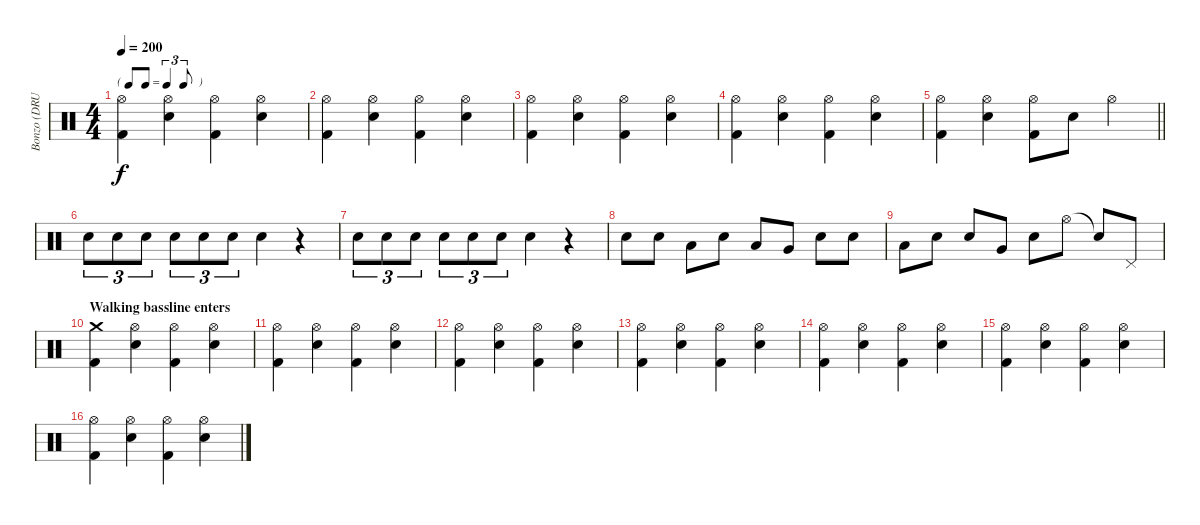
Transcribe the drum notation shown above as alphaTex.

\track ("Bonzo (DRUMS)" "Bonzo (DRU") {instrument percussion}
\staff {score}
\articulation defaults
\ts (4 4)
\tf triplet8th
\tempo 200
\clef neutral
\ks c
("Hi-Hat (open)" "Kick (hit) 2").4{dy f} ("Hi-Hat (open)" "Snare (hit) 2").4 ("Hi-Hat (open)" "Kick (hit) 2").4 ("Hi-Hat (open)" "Snare (hit) 2").4 |
("Hi-Hat (open)" "Kick (hit) 2").4 ("Hi-Hat (open)" "Snare (hit) 2").4 ("Hi-Hat (open)" "Kick (hit) 2").4 ("Hi-Hat (open)" "Snare (hit) 2").4 |
("Hi-Hat (open)" "Kick (hit) 2").4 ("Hi-Hat (open)" "Snare (hit) 2").4 ("Hi-Hat (open)" "Kick (hit) 2").4 ("Hi-Hat (open)" "Snare (hit) 2").4 |
("Hi-Hat (open)" "Kick (hit) 2").4 ("Hi-Hat (open)" "Snare (hit) 2").4 ("Hi-Hat (open)" "Kick (hit) 2").4 ("Hi-Hat (open)" "Snare (hit) 2").4 |
\barLineRight lightlight
("Hi-Hat (open)" "Kick (hit) 2").4 ("Hi-Hat (open)" "Snare (hit) 2").4 ("Hi-Hat (open)" "Kick (hit) 2").8 "Snare (hit) 2".8 "Hi-Hat (open)".4 |
"Snare (hit) 2".8{tu (3 2)} "Snare (hit) 2".8{tu (3 2)} "Snare (hit) 2".8{tu (3 2)} "Snare (hit) 2".8{tu (3 2)} "Snare (hit) 2".8{tu (3 2)} "Snare (hit) 2".8{tu (3 2)} "Snare (hit) 2".4 r.4 |
"Snare (hit) 2".8{tu (3 2)} "Snare (hit) 2".8{tu (3 2)} "Snare (hit) 2".8{tu (3 2)} "Snare (hit) 2".8{tu (3 2)} "Snare (hit) 2".8{tu (3 2)} "Snare (hit) 2".8{tu (3 2)} "Snare (hit) 2".4 r.4 |
"Snare (hit) 2".8 "Snare (hit) 2".8 "Low Tom (hit)".8 "Snare (hit) 2".8 "Low Tom (hit)".8 "Very Low Tom (hit)".8 "Snare (hit) 2".8 "Snare (hit) 2".8 |
"Low Tom (hit)".8 "Snare (hit) 2".8 "Snare (hit) 2".8 "Very Low Tom (hit)".8 "Snare (hit) 2".8 "Hi-Hat (open)".8 "Snare (hit)"{t}.8 "Pedal Hi-Hat (hit)".8 |
\section ("" "Walking bassline enters")
("Crash medium (hit)" "Kick (hit) 2").4 ("Hi-Hat (open)" "Snare (hit) 2").4 ("Hi-Hat (open)" "Kick (hit) 2").4 ("Hi-Hat (open)" "Snare (hit) 2").4 |
("Hi-Hat (open)" "Kick (hit) 2").4 ("Hi-Hat (open)" "Snare (hit) 2").4 ("Hi-Hat (open)" "Kick (hit) 2").4 ("Hi-Hat (open)" "Snare (hit) 2").4 |
("Hi-Hat (open)" "Kick (hit) 2").4 ("Hi-Hat (open)" "Snare (hit) 2").4 ("Hi-Hat (open)" "Kick (hit) 2").4 ("Hi-Hat (open)" "Snare (hit) 2").4 |
("Hi-Hat (open)" "Kick (hit) 2").4 ("Hi-Hat (open)" "Snare (hit) 2").4 ("Hi-Hat (open)" "Kick (hit) 2").4 ("Hi-Hat (open)" "Snare (hit) 2").4 |
("Hi-Hat (open)" "Kick (hit) 2").4 ("Hi-Hat (open)" "Snare (hit) 2").4 ("Hi-Hat (open)" "Kick (hit) 2").4 ("Hi-Hat (open)" "Snare (hit) 2").4 |
("Hi-Hat (open)" "Kick (hit) 2").4 ("Hi-Hat (open)" "Snare (hit) 2").4 ("Hi-Hat (open)" "Kick (hit) 2").4 ("Hi-Hat (open)" "Snare (hit) 2").4 |
("Hi-Hat (open)" "Kick (hit) 2").4 ("Hi-Hat (open)" "Snare (hit) 2").4 ("Hi-Hat (open)" "Kick (hit) 2").4 ("Hi-Hat (open)" "Snare (hit) 2").4
